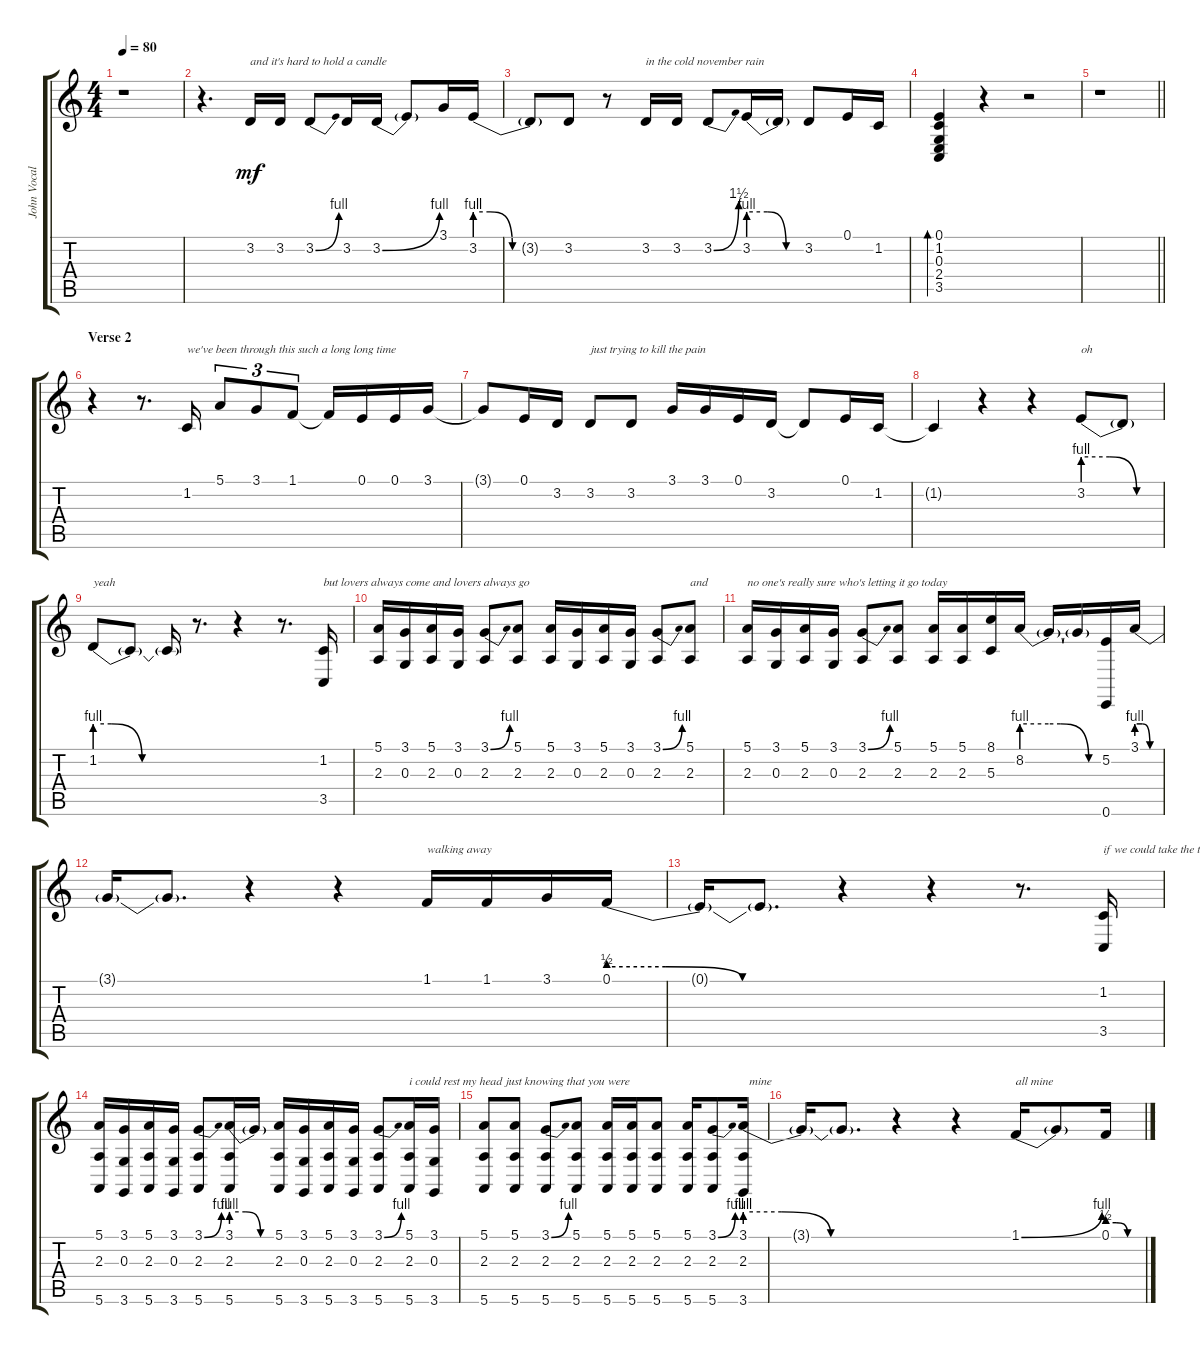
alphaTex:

\track ("John Vocals" "John Vocal") {instrument lead2sawtooth}
\staff {score tabs}
\tuning (E4 B3 G3 D3 A2 E2) {hide}
\ts (4 4)
\tempo 80
\clef g2
\ks c
r.1{dy mf} |
r.4{d} 3.2.16{txt "and it's hard to hold a candle"} 3.2.16 3.2{be (bend 0 0 60 4)}.8 3.2.16 3.2{be (bend 0 0 60 4)}.16 3.2{t}.8 3.1.16 3.2{be (custom 0 4 10 4 25 0 40 0 60 0)}.16 |
3.2{t}.8 3.2.8 r.8 3.2.16{txt "in the cold november rain"} 3.2.16 3.2{be (bend 0 0 60 6)}.8 3.2{be (custom 0 4 20 4 40 0 60 0)}.16 3.2{t}.16 3.2.8 0.1.16 1.2.16 |
(0.1 1.2 0.3 2.4 3.5).4{bd 480} r.4 r.2 |
\barLineRight lightlight
r.1 |
\section ("" "Verse 2")
r.4 r.8{d} 1.2.16{txt "we've been through this such a long long time"} 5.1.8{tu (3 2)} 3.1.8{tu (3 2)} 1.1.8{tu (3 2)} 1.1{t}.16 0.1.16 0.1.16 3.1.16 |
3.1{t}.8 0.1.16 3.2.16 3.2.8{txt "just trying to kill the pain"} 3.2.8 3.1.16 3.1.16 0.1.16 3.2.16 3.2{t}.8 0.1.16 1.2.16 |
1.2{t}.4 r.4 r.4 3.2{be (custom 0 4 20 4 40 0 60 0)}.8{txt "oh"} 3.2{t}.8 |
1.2{be (custom 0 4 10 4 29 0 40 0 60 0)}.8{txt "yeah"} 1.2{t}.8 1.2{t}.16 r.8{d} r.4 r.8{d} (1.2 3.5).16{txt "but lovers always come and lovers always go"} |
(5.1 2.3).16 (3.1 0.3).16 (5.1 2.3).16 (3.1 0.3).16 (3.1{be (bend 0 0 60 4)} 2.3).8 (5.1 2.3).8 (5.1 2.3).16 (3.1 0.3).16 (5.1 2.3).16 (3.1 0.3).16 (3.1{be (bend 0 0 60 4)} 2.3).8 (5.1 2.3).8{txt "and"} |
(5.1 2.3).16{txt "no one's really sure who's letting it go today"} (3.1 0.3).16 (5.1 2.3).16 (3.1 0.3).16 (3.1{be (bend 0 0 60 4)} 2.3).8 (5.1 2.3).8 (5.1 2.3).16 (5.1 2.3).16 (8.1 5.3).16 8.2{be (custom 0 4 20 4 29 4 50 0 60 0)}.16 8.2{t}.16 8.2{t}.16 (5.2 0.6).16 3.1{be (custom 0 4 15 4 35 0 40 0 60 0)}.16 |
3.1{t}.16 3.1{t}.8{d} r.4 r.4 1.1.16{txt "walking away"} 1.1.16 3.1.16 0.1{be (custom 0 2 15 2 35 0 40 0 60 0)}.16 |
0.1{t}.16 0.1{t}.8{d} r.4 r.4 r.8{d} (1.2 3.5).16{txt "if we could take the time to lay it on a line"} |
(5.1 2.3 5.6).16 (3.1 0.3 3.6).16 (5.1 2.3 5.6).16 (3.1 0.3 3.6).16 (3.1{be (bend 0 0 60 4)} 2.3 5.6).8 (3.1{be (custom 0 4 20 4 40 0 60 0)} 2.3 5.6).16 3.1{t}.16 (5.1 2.3 5.6).16 (3.1 0.3 3.6).16 (5.1 2.3 5.6).16 (3.1 0.3 3.6).16 (3.1{be (bend 0 0 60 4)} 2.3 5.6).8 (5.1 2.3 5.6).16{txt "i could rest my head just knowing that you were"} (3.1 0.3 3.6).16 |
(5.1 2.3 5.6).8 (5.1 2.3 5.6).8 (3.1{be (bend 0 0 60 4)} 2.3 5.6).8 (5.1 2.3 5.6).8 (5.1 2.3 5.6).16 (5.1 2.3 5.6).16 (5.1 2.3 5.6).8 (5.1 2.3 5.6).16 (3.1{be (bend 0 0 60 4)} 2.3 5.6).8 (3.1{be (custom 0 4 15 4 35 0 40 0 60 0)} 2.3 3.6).16{txt "  mine"} |
3.1{t}.16 3.1{t}.8{d} r.4 r.4 1.1{be (bend 0 0 60 4)}.16{txt "all mine"} 1.1{t}.8 0.1{be (custom 0 2 15 2 35 0 40 0 60 0)}.16
